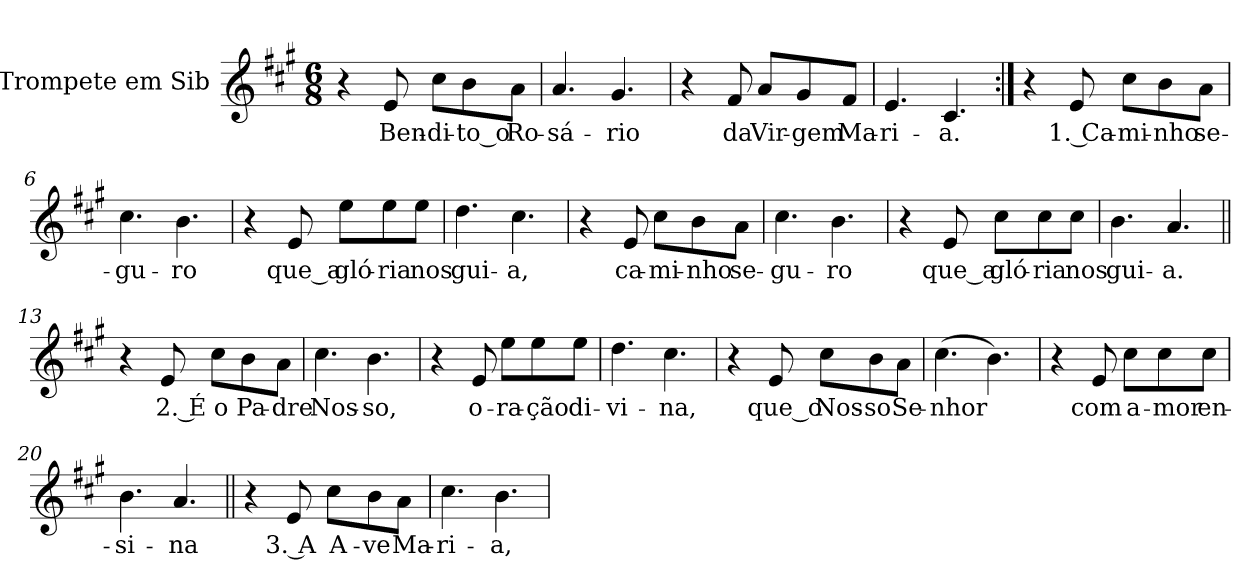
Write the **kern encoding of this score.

**kern	**text
*part1	*part1
*staff1	*staff1
*I"Trompete em Sib	*
*I'Tpte.	*
!!LO:PB:g=z
*clefG2	*
*ITrd1c2	*
*k[f#]	*
*G:	*
*M6/8	*
*MM66	*
=1	=1
4r	.
!	!LO:LY:b:color=#000000
8di/	Ben-
!	!LO:LY:b:color=#000000
8bi\L	-di-
!	!LO:LY:b:color=#000000
8ai\	-to_o
!	!LO:LY:b:color=#000000
8gi\J	Ro-
=2	=2
!	!LO:LY:b:color=#000000
4.gi/	-sá-
!	!LO:LY:b:color=#000000
4.f#i/	-rio
=3	=3
4r	.
!	!LO:LY:b:color=#000000
8ei/	da
!	!LO:LY:b:color=#000000
8gi/L	Vir-
!	!LO:LY:b:color=#000000
8f#i/	-gem
!	!LO:LY:b:color=#000000
8ei/J	Ma-
=4	=4
!	!LO:LY:b:color=#000000
4.di/	-ri-
!	!LO:LY:b:color=#000000
4.Bi/	-a.
=5:|!	=5:|!
4r	.
!	!LO:LY:b:color=#000000
8di/	1. Ca-
!	!LO:LY:b:color=#000000
8bi\L	-mi-
!	!LO:LY:b:color=#000000
8ai\	-nho
!	!LO:LY:b:color=#000000
8gi\J	se-
=6	=6
!	!LO:LY:b:color=#000000
4.bi\	-gu-
!	!LO:LY:b:color=#000000
4.ai\	-ro
!!LO:LB:g=z
=7	=7
4r	.
!	!LO:LY:b:color=#000000
8di/	que_a
!	!LO:LY:b:color=#000000
8ddi\L	gló-
!	!LO:LY:b:color=#000000
8ddi\	-ria
!	!LO:LY:b:color=#000000
8ddi\J	nos
=8	=8
!	!LO:LY:b:color=#000000
4.cci\	gui-
!	!LO:LY:b:color=#000000
4.bi\	-a,
=9	=9
4r	.
!	!LO:LY:b:color=#000000
8di/	ca-
!	!LO:LY:b:color=#000000
8bi\L	-mi-
!	!LO:LY:b:color=#000000
8ai\	-nho
!	!LO:LY:b:color=#000000
8gi\J	se-
=10	=10
!	!LO:LY:b:color=#000000
4.bi\	-gu-
!	!LO:LY:b:color=#000000
4.ai\	-ro
=11	=11
4r	.
!	!LO:LY:b:color=#000000
8di/	que_a
!	!LO:LY:b:color=#000000
8bi\L	gló-
!	!LO:LY:b:color=#000000
8bi\	-ria
!	!LO:LY:b:color=#000000
8bi\J	nos
=12	=12
!	!LO:LY:b:color=#000000
4.ai\	gui-
!	!LO:LY:b:color=#000000
4.gi/	-a.
!!LO:LB:g=z
=13||	=13||
4r	.
!	!LO:LY:b:color=#000000
8di/	2. É
!	!LO:LY:b:color=#000000
8bi\L	o
!	!LO:LY:b:color=#000000
8ai\	Pa-
!	!LO:LY:b:color=#000000
8gi\J	-dre
=14	=14
!	!LO:LY:b:color=#000000
4.bi\	Nos-
!	!LO:LY:b:color=#000000
4.ai\	-so,
=15	=15
4r	.
!	!LO:LY:b:color=#000000
8di/	o-
!	!LO:LY:b:color=#000000
8ddi\L	-ra-
!	!LO:LY:b:color=#000000
8ddi\	-ção
!	!LO:LY:b:color=#000000
8ddi\J	di-
=16	=16
!	!LO:LY:b:color=#000000
4.cci\	-vi-
!	!LO:LY:b:color=#000000
4.bi\	-na,
=17	=17
4r	.
!	!LO:LY:b:color=#000000
8di/	que_o
!	!LO:LY:b:color=#000000
8bi\L	Nos-
!	!LO:LY:b:color=#000000
8ai\	-so
!	!LO:LY:b:color=#000000
8gi\J	Se-
=18	=18
!	!LO:LY:b:color=#000000
(4.bi\	-nhor
4.ai\)	.
!!LO:LB:g=z
=19	=19
4r	.
!	!LO:LY:b:color=#000000
8di/	com
!	!LO:LY:b:color=#000000
8bi\L	a-
!	!LO:LY:b:color=#000000
8bi\	-mor
!	!LO:LY:b:color=#000000
8bi\J	en-
=20	=20
!	!LO:LY:b:color=#000000
4.ai\	-si-
!	!LO:LY:b:color=#000000
4.gi/	-na
=21||	=21||
4r	.
!	!LO:LY:b:color=#000000
8di/	3. A
!	!LO:LY:b:color=#000000
8bi\L	A-
!	!LO:LY:b:color=#000000
8ai\	-ve
!	!LO:LY:b:color=#000000
8gi\J	Ma-
=22	=22
!	!LO:LY:b:color=#000000
4.bi\	-ri-
!	!LO:LY:b:color=#000000
4.ai\	-a,
=	=
*-	*-
